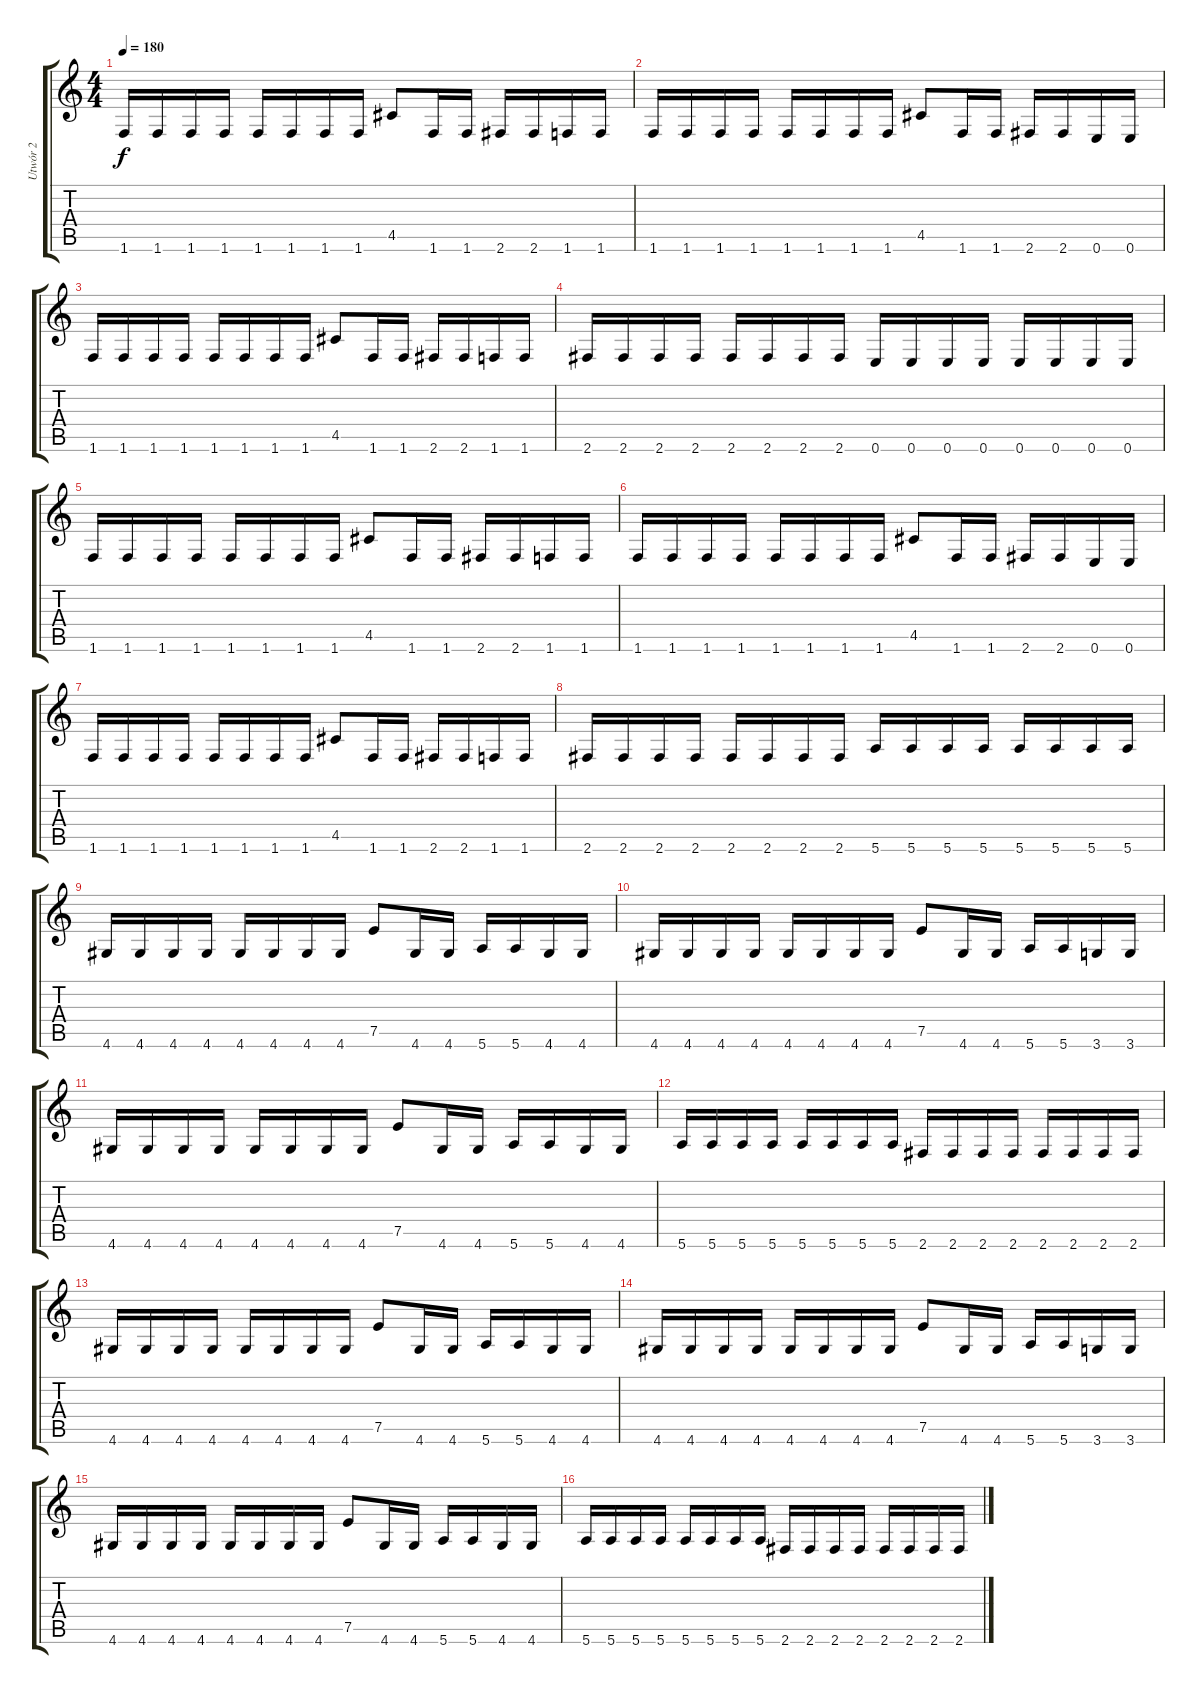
\track ("Utwór 2" "Utwór 2") {instrument distortionguitar}
\staff {score tabs}
\tuning (E4 B3 G3 D3 A2 E2) {hide}
\ts (4 4)
\tempo 180
\clef g2
\ks c
1.6.16{dy f} 1.6.16 1.6.16 1.6.16 1.6.16 1.6.16 1.6.16 1.6.16 4.5.8 1.6.16 1.6.16 2.6.16 2.6.16 1.6.16 1.6.16 |
1.6.16 1.6.16 1.6.16 1.6.16 1.6.16 1.6.16 1.6.16 1.6.16 4.5.8 1.6.16 1.6.16 2.6.16 2.6.16 0.6.16 0.6.16 |
1.6.16 1.6.16 1.6.16 1.6.16 1.6.16 1.6.16 1.6.16 1.6.16 4.5.8 1.6.16 1.6.16 2.6.16 2.6.16 1.6.16 1.6.16 |
2.6.16 2.6.16 2.6.16 2.6.16 2.6.16 2.6.16 2.6.16 2.6.16 0.6.16 0.6.16 0.6.16 0.6.16 0.6.16 0.6.16 0.6.16 0.6.16 |
1.6.16 1.6.16 1.6.16 1.6.16 1.6.16 1.6.16 1.6.16 1.6.16 4.5.8 1.6.16 1.6.16 2.6.16 2.6.16 1.6.16 1.6.16 |
1.6.16 1.6.16 1.6.16 1.6.16 1.6.16 1.6.16 1.6.16 1.6.16 4.5.8 1.6.16 1.6.16 2.6.16 2.6.16 0.6.16 0.6.16 |
1.6.16 1.6.16 1.6.16 1.6.16 1.6.16 1.6.16 1.6.16 1.6.16 4.5.8 1.6.16 1.6.16 2.6.16 2.6.16 1.6.16 1.6.16 |
2.6.16 2.6.16 2.6.16 2.6.16 2.6.16 2.6.16 2.6.16 2.6.16 5.6.16 5.6.16 5.6.16 5.6.16 5.6.16 5.6.16 5.6.16 5.6.16 |
4.6.16 4.6.16 4.6.16 4.6.16 4.6.16 4.6.16 4.6.16 4.6.16 7.5.8 4.6.16 4.6.16 5.6.16 5.6.16 4.6.16 4.6.16 |
4.6.16 4.6.16 4.6.16 4.6.16 4.6.16 4.6.16 4.6.16 4.6.16 7.5.8 4.6.16 4.6.16 5.6.16 5.6.16 3.6.16 3.6.16 |
4.6.16 4.6.16 4.6.16 4.6.16 4.6.16 4.6.16 4.6.16 4.6.16 7.5.8 4.6.16 4.6.16 5.6.16 5.6.16 4.6.16 4.6.16 |
5.6.16 5.6.16 5.6.16 5.6.16 5.6.16 5.6.16 5.6.16 5.6.16 2.6.16 2.6.16 2.6.16 2.6.16 2.6.16 2.6.16 2.6.16 2.6.16 |
4.6.16 4.6.16 4.6.16 4.6.16 4.6.16 4.6.16 4.6.16 4.6.16 7.5.8 4.6.16 4.6.16 5.6.16 5.6.16 4.6.16 4.6.16 |
4.6.16 4.6.16 4.6.16 4.6.16 4.6.16 4.6.16 4.6.16 4.6.16 7.5.8 4.6.16 4.6.16 5.6.16 5.6.16 3.6.16 3.6.16 |
4.6.16 4.6.16 4.6.16 4.6.16 4.6.16 4.6.16 4.6.16 4.6.16 7.5.8 4.6.16 4.6.16 5.6.16 5.6.16 4.6.16 4.6.16 |
5.6.16 5.6.16 5.6.16 5.6.16 5.6.16 5.6.16 5.6.16 5.6.16 2.6.16 2.6.16 2.6.16 2.6.16 2.6.16 2.6.16 2.6.16 2.6.16
